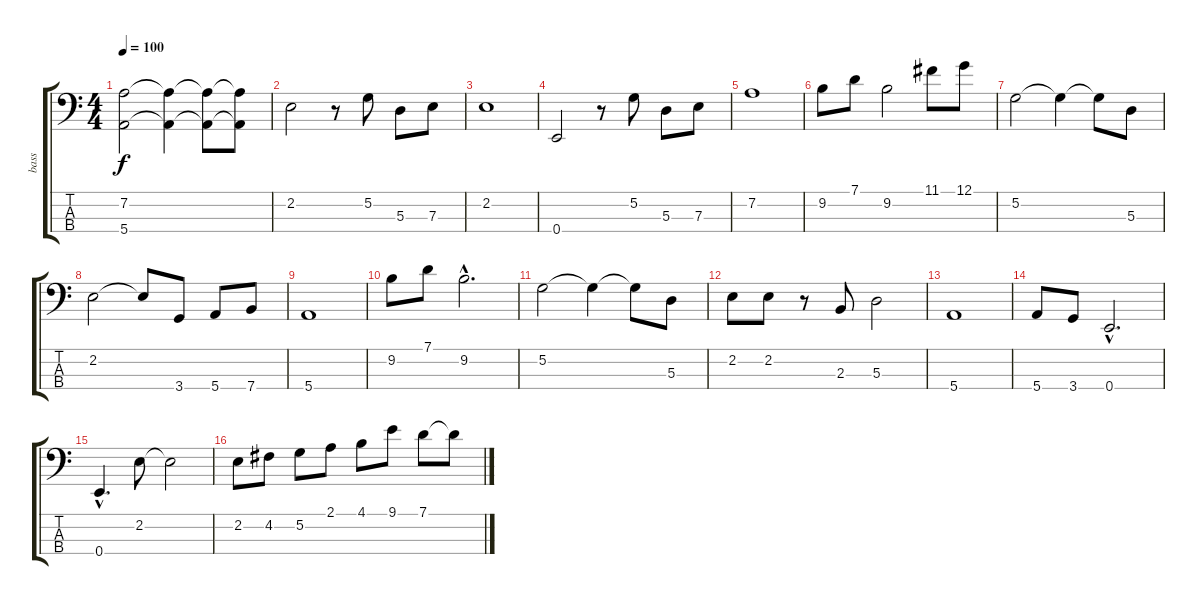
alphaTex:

\track ("bass" "bass") {instrument acousticbass}
\staff {score tabs}
\tuning (G2 D2 A1 E1) {hide}
\ts (4 4)
\tempo 100
\clef f4
\ks c
(7.2 5.4).2{dy f} (7.2{t} 5.4{t}).4 (7.2{t} 5.4{t}).8 (7.2{t} 5.4{t}).8 |
2.2.2 r.8 5.2.8 5.3.8 7.3.8 |
2.2.1 |
0.4.2 r.8 5.2.8 5.3.8 7.3.8 |
7.2.1 |
9.2.8 7.1.8 9.2.2 11.1.8 12.1.8 |
5.2.2 5.2{t}.4 5.2{t}.8 5.3.8 |
2.2.2 2.2{t}.8 3.4.8 5.4.8 7.4.8 |
5.4.1 |
9.2.8 7.1.8 9.2{hac}.2{d} |
5.2.2 5.2{t}.4 5.2{t}.8 5.3.8 |
2.2.8 2.2.8 r.8 2.3.8 5.3.2 |
5.4.1 |
5.4.8 3.4.8 0.4{hac}.2{d} |
0.4{hac}.4{d} 2.2.8 2.2{t}.2 |
2.2.8 4.2.8 5.2.8 2.1.8 4.1.8 9.1.8 7.1.8 7.1{t}.8
